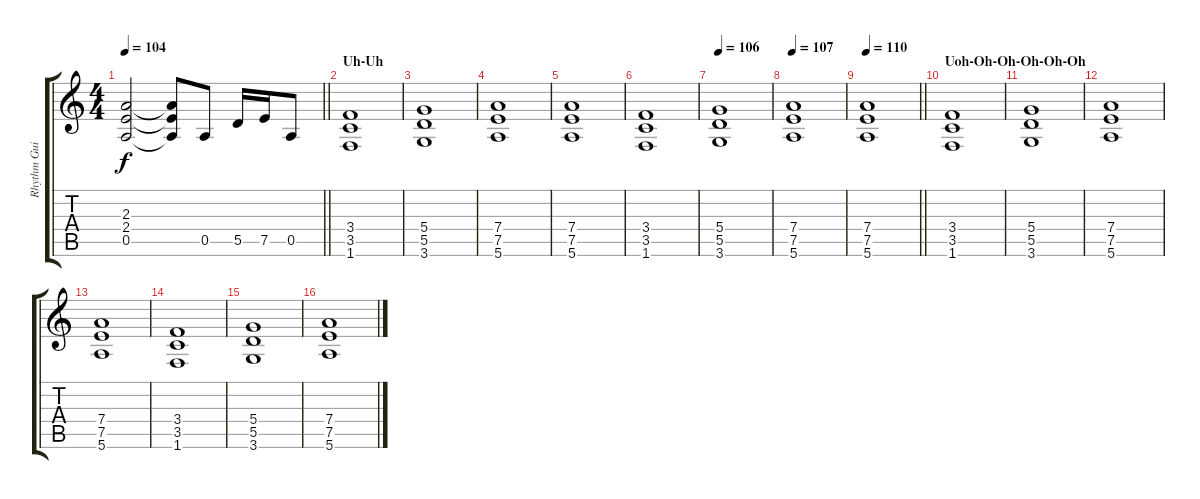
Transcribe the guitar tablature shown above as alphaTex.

\track ("Rhythm Guitar" "Rhythm Gui") {instrument overdrivenguitar}
\staff {score tabs}
\tuning (E4 B3 G3 D3 A2 E2) {hide}
\ts (4 4)
\tempo 104
\clef g2
\barLineRight lightlight
\ks c
(2.3 2.4 0.5).2{dy f} (2.3{t} 2.4{t} 0.5{t}).8 0.5.8 5.5.16 7.5.16 0.5.8 |
\section ("" "Uh-Uh")
(3.4 3.5 1.6).1{volume 11} |
(5.4 5.5 3.6).1 |
(7.4 7.5 5.6).1 |
(7.4 7.5 5.6).1 |
(3.4 3.5 1.6).1 |
\tempo 106
(5.4 5.5 3.6).1 |
\tempo 107
(7.4 7.5 5.6).1 |
\tempo 110
\barLineRight lightlight
(7.4 7.5 5.6).1 |
\section ("" "Uoh-Oh-Oh-Oh-Oh-Oh")
(3.4 3.5 1.6).1 |
(5.4 5.5 3.6).1 |
(7.4 7.5 5.6).1 |
(7.4 7.5 5.6).1 |
(3.4 3.5 1.6).1 |
(5.4 5.5 3.6).1 |
(7.4 7.5 5.6).1
